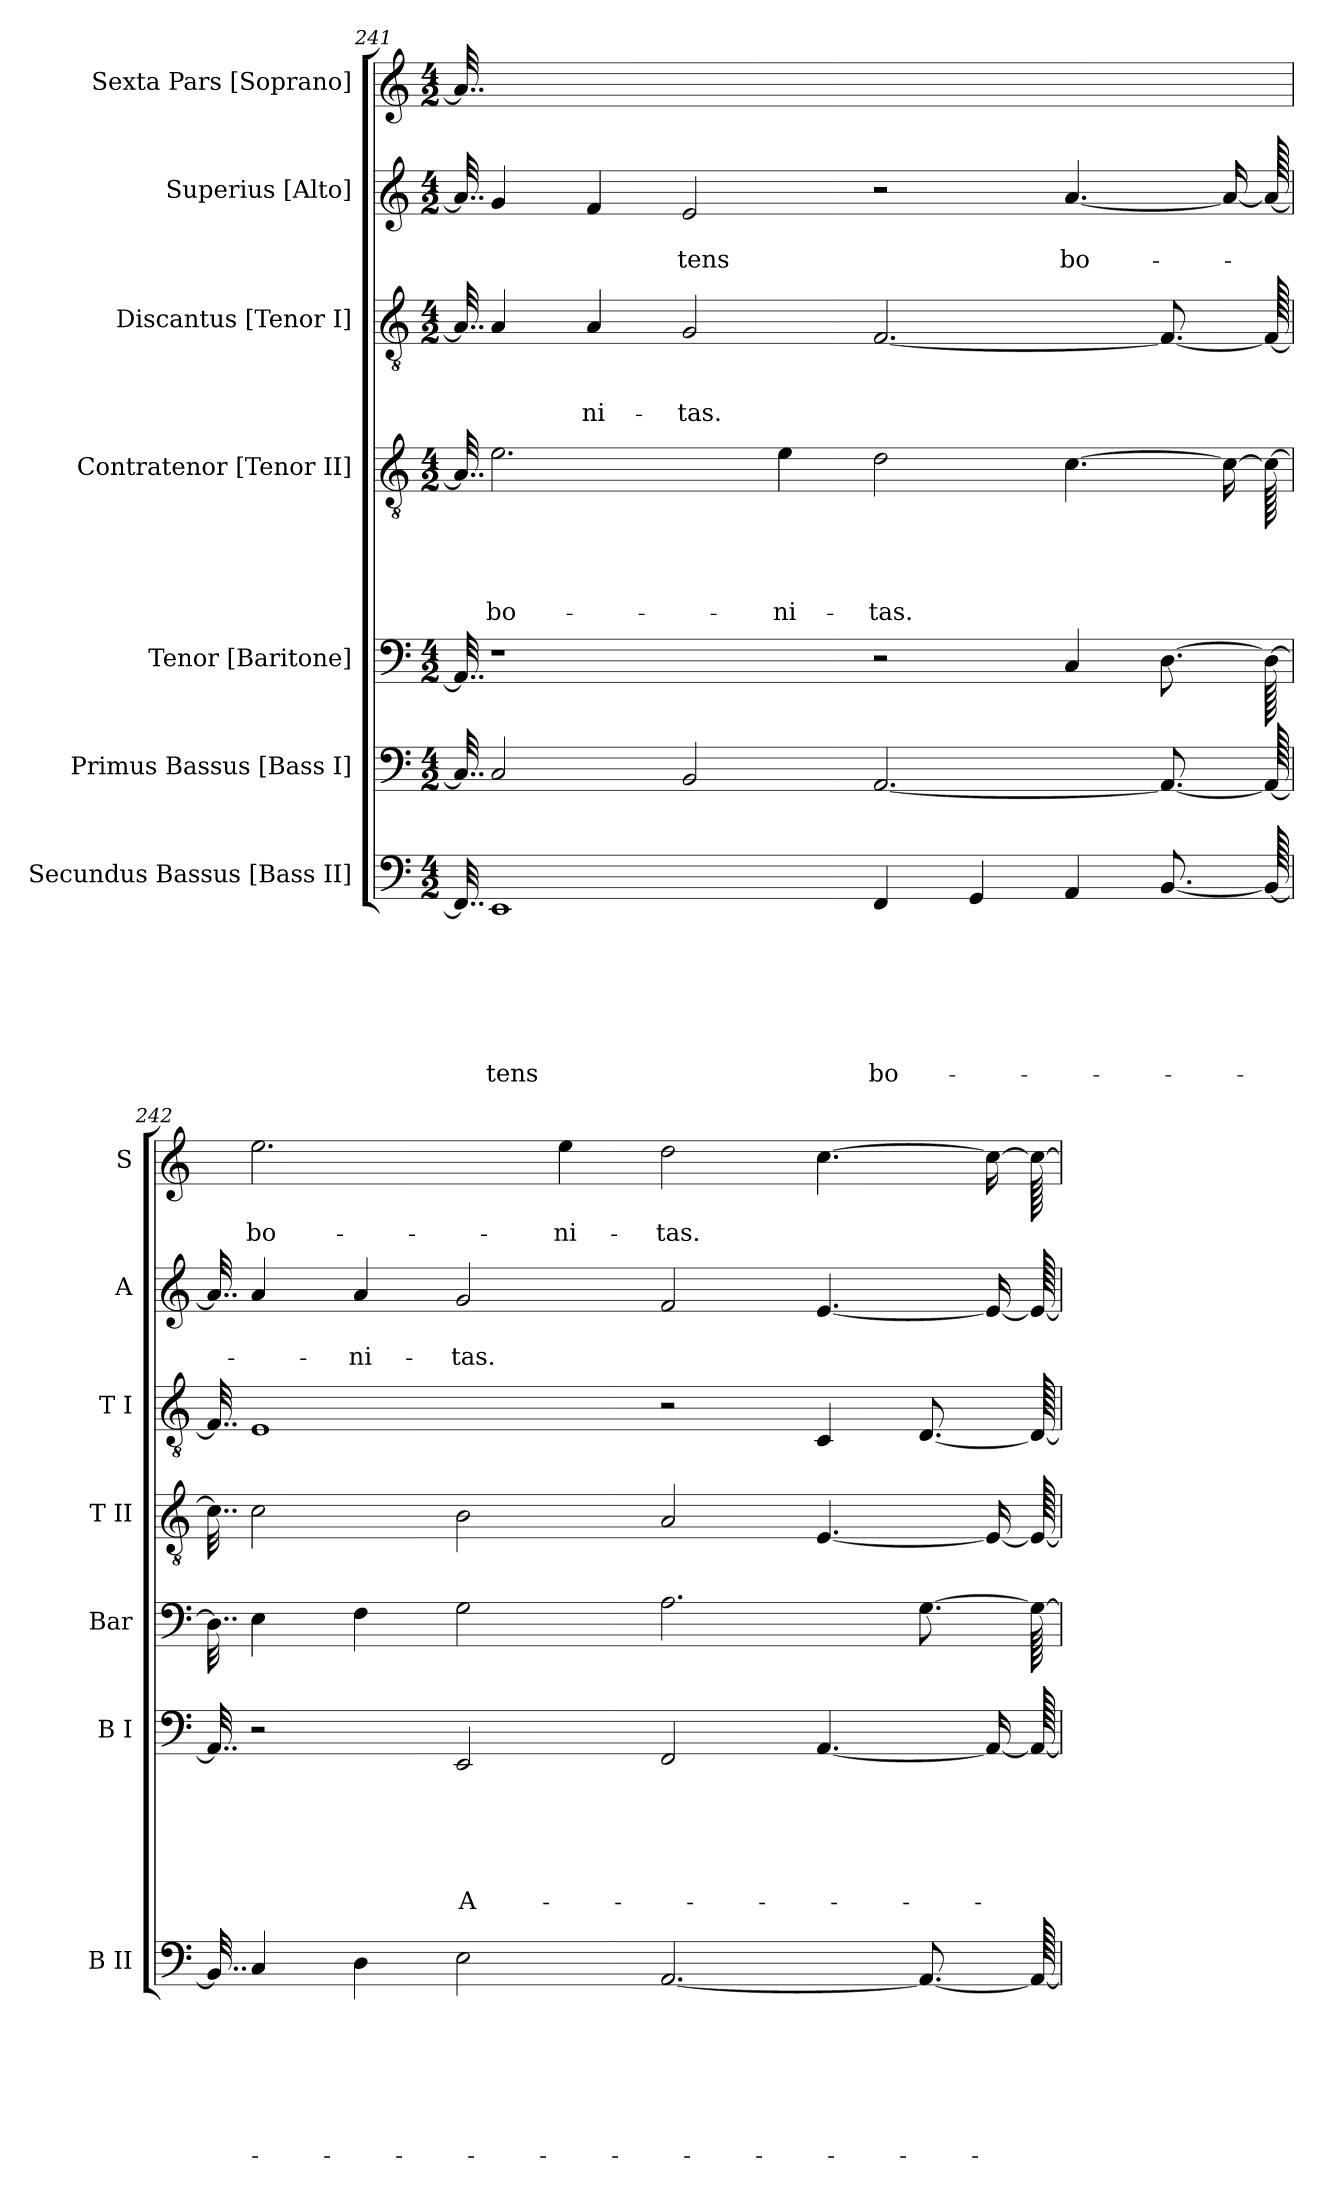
**kern	**text	**text	**text	**text	**text	**text	**text	**kern	**text	**text	**text	**text	**text	**text	**kern	**kern	**text	**text	**text	**text	**kern	**text	**text	**text	**kern	**text	**text	**kern	**text
*part7	*part7	*part7	*part7	*part7	*part7	*part7	*part7	*part6	*part6	*part6	*part6	*part6	*part6	*part6	*part5	*part4	*part4	*part4	*part4	*part4	*part3	*part3	*part3	*part3	*part2	*part2	*part2	*part1	*part1
*staff7	*staff7	*staff7	*staff7	*staff7	*staff7	*staff7	*staff7	*staff6	*staff6	*staff6	*staff6	*staff6	*staff6	*staff6	*staff5	*staff4	*staff4	*staff4	*staff4	*staff4	*staff3	*staff3	*staff3	*staff3	*staff2	*staff2	*staff2	*staff1	*staff1
*I"Secundus Bassus [Bass II]	*	*	*	*	*	*	*	*I"Primus Bassus [Bass I]	*	*	*	*	*	*	*I"Tenor [Baritone]	*I"Contratenor [Tenor II]	*	*	*	*	*I"Discantus [Tenor I]	*	*	*	*I"Superius [Alto]	*	*	*I"Sexta Pars [Soprano]	*
*I'B II	*	*	*	*	*	*	*	*I'B I	*	*	*	*	*	*	*I'Bar	*I'T II	*	*	*	*	*I'T I	*	*	*	*I'A	*	*	*I'S	*
*clefF4	*	*	*	*	*	*	*	*clefF4	*	*	*	*	*	*	*clefF4	*clefGv2	*	*	*	*	*clefGv2	*	*	*	*clefG2	*	*	*clefG2	*
*k[]	*	*	*	*	*	*	*	*k[]	*	*	*	*	*	*	*k[]	*k[]	*	*	*	*	*k[]	*	*	*	*k[]	*	*	*k[]	*
*C:	*	*	*	*	*	*	*	*C:	*	*	*	*	*	*	*C:	*C:	*	*	*	*	*C:	*	*	*	*C:	*	*	*C:	*
*M4/2	*	*	*	*	*	*	*	*M4/2	*	*	*	*	*	*	*M4/2	*M4/2	*	*	*	*	*M4/2	*	*	*	*M4/2	*	*	*M4/2	*
=241	=241	=241	=241	=241	=241	=241	=241	=241	=241	=241	=241	=241	=241	=241	=241	=241	=241	=241	=241	=241	=241	=241	=241	=241	=241	=241	=241	=241	=241
32..FF/]	.	.	.	.	.	.	.	32..C/]	.	.	.	.	.	.	32..AA/]	32..A/]	.	.	.	.	32..A/]	.	.	.	32..a/]	.	.	32..a/]	.
!	!	!	!	!	!	!	!LO:LY:b:rj	!	!	!	!	!	!	!	!	!	!	!	!	!LO:LY:b	!	!	!	!	!	!	!	!	!
1EE	.	.	.	.	.	.	-tens	2C/	.	.	.	.	.	.	1r	2.e\	.	.	.	bo-	4A/	.	.	.	4g/	.	.	1ryy	.
!	!	!	!	!	!	!	!	!	!	!	!	!	!	!	!	!	!	!	!	!	!	!	!	!LO:LY:b	!	!	!	!	!
.	.	.	.	.	.	.	.	.	.	.	.	.	.	.	.	.	.	.	.	.	4A/	.	.	-ni-	4f/	.	.	.	.
!	!	!	!	!	!	!	!	!	!	!	!	!	!	!	!	!	!	!	!	!	!	!	!	!LO:LY:b	!	!	!LO:LY:b	!	!
.	.	.	.	.	.	.	.	2BB/	.	.	.	.	.	.	.	.	.	.	.	.	2G/	.	.	-tas.	2e/	.	-tens	.	.
!	!	!	!	!	!	!	!	!	!	!	!	!	!	!	!	!	!	!	!	!LO:LY:b	!	!	!	!	!	!	!	!	!
.	.	.	.	.	.	.	.	.	.	.	.	.	.	.	.	4e\	.	.	.	-ni-	.	.	.	.	.	.	.	.	.
!	!	!	!	!	!	!	!LO:LY:b:rj	!	!	!	!	!	!	!	!	!	!	!	!	!LO:LY:b	!	!	!	!	!	!	!	!	!
4FF/	.	.	.	.	.	.	bo-	[<2.AA/	.	.	.	.	.	.	2r	2d\	.	.	.	-tas.	[<2.F/	.	.	.	2r	.	.	2ryy	.
4GG/	.	.	.	.	.	.	.	.	.	.	.	.	.	.	.	.	.	.	.	.	.	.	.	.	.	.	.	.	.
!	!	!	!	!	!	!	!	!	!	!	!	!	!	!	!	!	!	!	!	!	!	!	!	!	!	!	!LO:LY:b	!	!
4AA/	.	.	.	.	.	.	.	.	.	.	.	.	.	.	4C/	[>4.c\	.	.	.	.	.	.	.	.	[<4.a/	.	bo-	4ryy	.
[<8.BB/	.	.	.	.	.	.	.	8.AA/_	.	.	.	.	.	.	[>8.D\	.	.	.	.	.	8.F/_	.	.	.	.	.	.	8ryy	.
.	.	.	.	.	.	.	.	.	.	.	.	.	.	.	.	16c\_	.	.	.	.	.	.	.	.	16a/_	.	.	16ryy	.
128BB/_	.	.	.	.	.	.	.	128AA/_	.	.	.	.	.	.	128D\_	128c\_	.	.	.	.	128F/_	.	.	.	128a/_	.	.	128ryy	.
=242	=242	=242	=242	=242	=242	=242	=242	=242	=242	=242	=242	=242	=242	=242	=242	=242	=242	=242	=242	=242	=242	=242	=242	=242	=242	=242	=242	=242	=242
32..BB/]	.	.	.	.	.	.	.	32..AA/]	.	.	.	.	.	.	32..D\]	32..c\]	.	.	.	.	32..F/]	.	.	.	32..a/]	.	.	32..ryy	.
!	!	!	!	!	!	!	!	!	!	!	!	!	!	!	!	!	!	!	!	!	!	!	!	!	!	!	!	!	!LO:LY:b
4C/	.	.	.	.	.	.	.	2r	.	.	.	.	.	.	4E\	2c\	.	.	.	.	1E	.	.	.	4a/	.	.	2.ee\	bo-
!	!	!	!	!	!	!	!	!	!	!	!	!	!	!	!	!	!	!	!	!	!	!	!	!	!	!	!LO:LY:b	!	!
4D\	.	.	.	.	.	.	.	.	.	.	.	.	.	.	4F\	.	.	.	.	.	.	.	.	.	4a/	.	-ni-	.	.
!	!	!	!	!	!	!	!	!	!	!	!	!	!	!LO:LY:b	!	!	!	!	!	!	!	!	!	!	!	!	!LO:LY:b	!	!
2E\	.	.	.	.	.	.	.	2EE/	.	.	.	.	.	A-	2G\	2B\	.	.	.	.	.	.	.	.	2g/	.	-tas.	.	.
!	!	!	!	!	!	!	!	!	!	!	!	!	!	!	!	!	!	!	!	!	!	!	!	!	!	!	!	!	!LO:LY:b
.	.	.	.	.	.	.	.	.	.	.	.	.	.	.	.	.	.	.	.	.	.	.	.	.	.	.	.	4ee\	-ni-
!	!	!	!	!	!	!	!	!	!	!	!	!	!	!	!	!	!	!	!	!	!	!	!	!	!	!	!	!	!LO:LY:b
[>2.AA/	.	.	.	.	.	.	.	2FF/	.	.	.	.	.	.	2.A\	2A/	.	.	.	.	2r	.	.	.	2f/	.	.	2dd\	-tas.
.	.	.	.	.	.	.	.	[>4.AA/	.	.	.	.	.	.	.	[<4.E/	.	.	.	.	4C/	.	.	.	[<4.e/	.	.	[>4.cc\	.
8.AA/_	.	.	.	.	.	.	.	.	.	.	.	.	.	.	[>8.G\	.	.	.	.	.	[<8.D/	.	.	.	.	.	.	.	.
.	.	.	.	.	.	.	.	16AA/_	.	.	.	.	.	.	.	16E/_	.	.	.	.	.	.	.	.	16e/_	.	.	16cc\_	.
128AA/_	.	.	.	.	.	.	.	128AA/_	.	.	.	.	.	.	128G\_	128E/_	.	.	.	.	128D/_	.	.	.	128e/_	.	.	128cc\_	.
=	=	=	=	=	=	=	=	=	=	=	=	=	=	=	=	=	=	=	=	=	=	=	=	=	=	=	=	=	=
*-	*-	*-	*-	*-	*-	*-	*-	*-	*-	*-	*-	*-	*-	*-	*-	*-	*-	*-	*-	*-	*-	*-	*-	*-	*-	*-	*-	*-	*-
